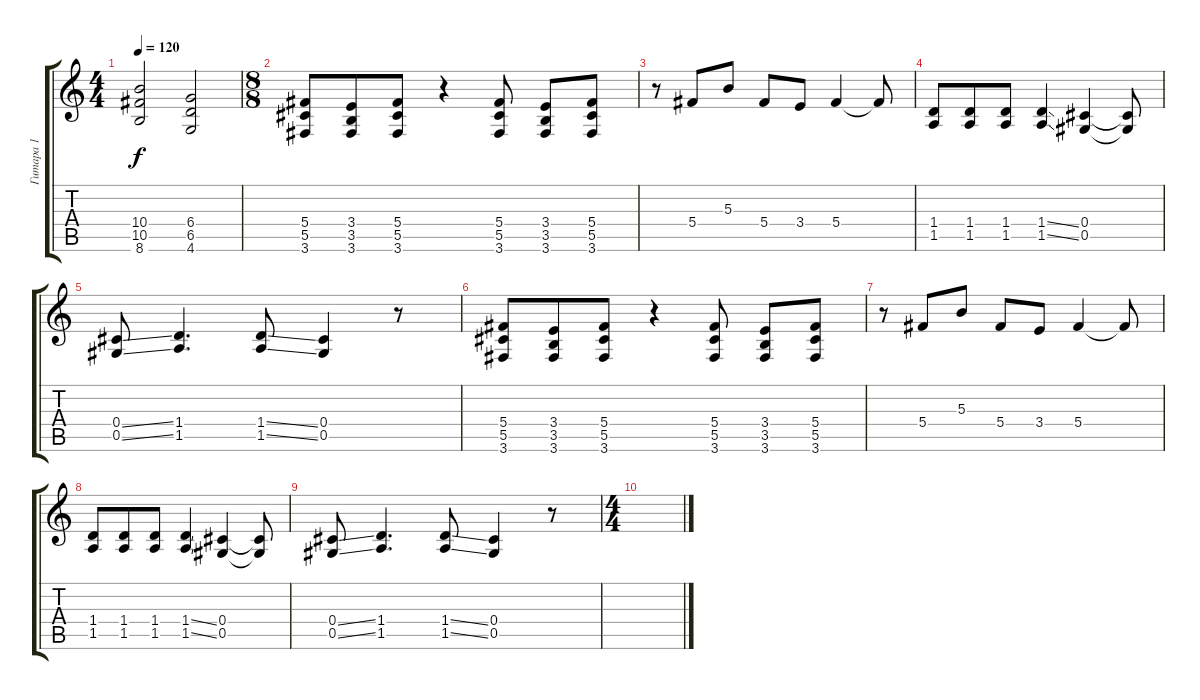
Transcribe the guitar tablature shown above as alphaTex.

\track ("Гитара 1" "Гитара 1") {instrument overdrivenguitar}
\staff {score tabs}
\tuning (Eb4 Bb3 Gb3 Db3 Ab2 Eb2) {hide}
\ts (4 4)
\tempo 120
\clef g2
\ks c
(10.4 10.5 8.6).2{dy f} (6.4 6.5 4.6).2 |
\ts (8 8)
(5.4 5.5 3.6).8 (3.4 3.5 3.6).8 (5.4 5.5 3.6).8 r.4 (5.4 5.5 3.6).8 (3.4 3.5 3.6).8 (5.4 5.5 3.6).8 |
r.8 5.4.8 5.3.8 5.4.8 3.4.8 5.4.4 5.4{t}.8 |
(1.4 1.5).8 (1.4 1.5).8 (1.4 1.5).8 (1.4{ss} 1.5{ss}).4 (0.4 0.5).4 (0.4{t} 0.5{t}).8 |
(0.4{ss} 0.5{ss}).8 (1.4 1.5).4{d} (1.4{ss} 1.5{ss}).8 (0.4 0.5).4 r.8 |
(5.4 5.5 3.6).8 (3.4 3.5 3.6).8 (5.4 5.5 3.6).8 r.4 (5.4 5.5 3.6).8 (3.4 3.5 3.6).8 (5.4 5.5 3.6).8 |
r.8 5.4.8 5.3.8 5.4.8 3.4.8 5.4.4 5.4{t}.8 |
(1.4 1.5).8 (1.4 1.5).8 (1.4 1.5).8 (1.4{ss} 1.5{ss}).4 (0.4 0.5).4 (0.4{t} 0.5{t}).8 |
(0.4{ss} 0.5{ss}).8 (1.4 1.5).4{d} (1.4{ss} 1.5{ss}).8 (0.4 0.5).4 r.8 |
\ts (4 4)
